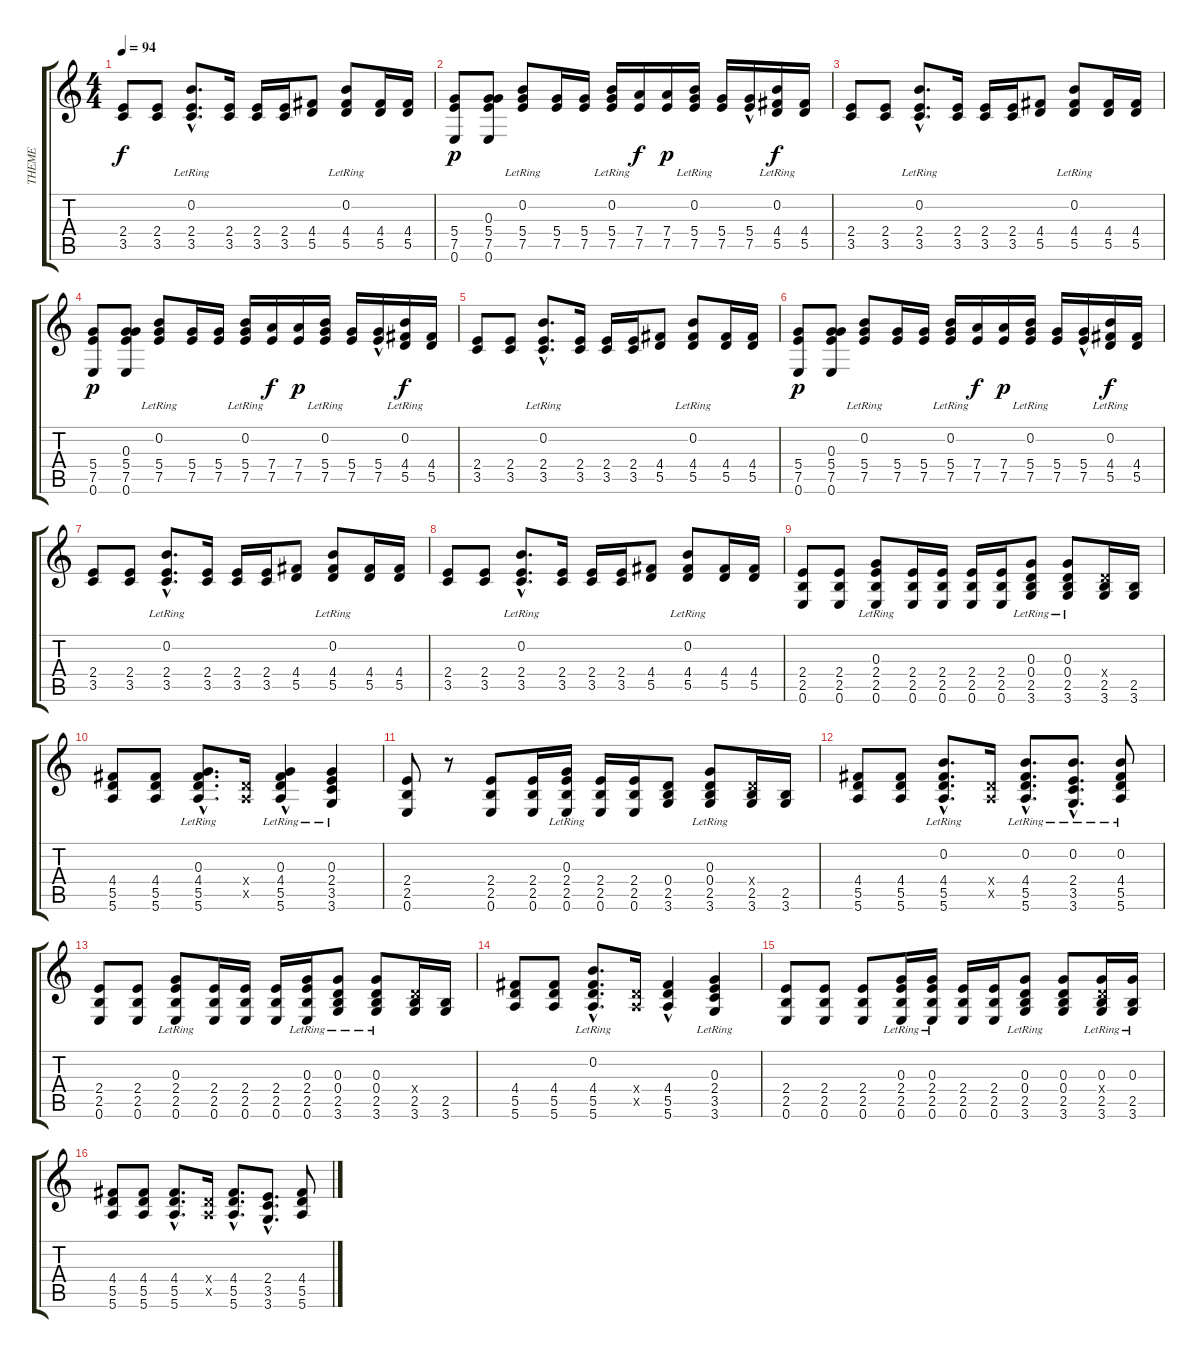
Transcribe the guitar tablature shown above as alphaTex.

\track ("THEME" "THEME") {instrument acousticguitarsteel}
\staff {score tabs}
\tuning (E4 B3 G3 D3 A2 E2) {hide}
\ts (4 4)
\tempo 94
\clef g2
\ks c
(2.4 3.5).8{dy f} (2.4 3.5).8 (0.2{hac lr} 2.4{hac} 3.5{hac}).8{d} (2.4 3.5).16 (2.4 3.5).16 (2.4 3.5).16 (4.4 5.5).8 (0.2{lr} 4.4 5.5).8 (4.4 5.5).16 (4.4 5.5).16 |
(5.4 7.5 0.6).8{dy p} (0.3 5.4 7.5 0.6).8 (0.2{lr} 5.4 7.5).8 (5.4 7.5).16 (5.4 7.5).16 (0.2{lr} 5.4 7.5).16 (7.4 7.5).16{dy f} (7.4 7.5).16{dy p} (0.2{lr} 5.4 7.5).16 (5.4 7.5).16 (5.4{hac} 7.5).16 (0.2{lr} 4.4 5.5).16{dy f} (4.4 5.5).16 |
(2.4 3.5).8 (2.4 3.5).8 (0.2{hac lr} 2.4{hac} 3.5{hac}).8{d} (2.4 3.5).16 (2.4 3.5).16 (2.4 3.5).16 (4.4 5.5).8 (0.2{lr} 4.4 5.5).8 (4.4 5.5).16 (4.4 5.5).16 |
(5.4 7.5 0.6).8{dy p} (0.3 5.4 7.5 0.6).8 (0.2{lr} 5.4 7.5).8 (5.4 7.5).16 (5.4 7.5).16 (0.2{lr} 5.4 7.5).16 (7.4 7.5).16{dy f} (7.4 7.5).16{dy p} (0.2{lr} 5.4 7.5).16 (5.4 7.5).16 (5.4{hac} 7.5).16 (0.2{lr} 4.4 5.5).16{dy f} (4.4 5.5).16 |
(2.4 3.5).8 (2.4 3.5).8 (0.2{hac lr} 2.4{hac} 3.5{hac}).8{d} (2.4 3.5).16 (2.4 3.5).16 (2.4 3.5).16 (4.4 5.5).8 (0.2{lr} 4.4 5.5).8 (4.4 5.5).16 (4.4 5.5).16 |
(5.4 7.5 0.6).8{dy p} (0.3 5.4 7.5 0.6).8 (0.2{lr} 5.4 7.5).8 (5.4 7.5).16 (5.4 7.5).16 (0.2{lr} 5.4 7.5).16 (7.4 7.5).16{dy f} (7.4 7.5).16{dy p} (0.2{lr} 5.4 7.5).16 (5.4 7.5).16 (5.4{hac} 7.5).16 (0.2{lr} 4.4 5.5).16{dy f} (4.4 5.5).16 |
(2.4 3.5).8 (2.4 3.5).8 (0.2{hac lr} 2.4{hac} 3.5{hac}).8{d} (2.4 3.5).16 (2.4 3.5).16 (2.4 3.5).16 (4.4 5.5).8 (0.2{lr} 4.4 5.5).8 (4.4 5.5).16 (4.4 5.5).16 |
(2.4 3.5).8 (2.4 3.5).8 (0.2{hac lr} 2.4{hac} 3.5{hac}).8{d} (2.4 3.5).16 (2.4 3.5).16 (2.4 3.5).16 (4.4 5.5).8 (0.2{lr} 4.4 5.5).8 (4.4 5.5).16 (4.4 5.5).16 |
(2.4 2.5 0.6).8 (2.4 2.5 0.6).8 (0.3{lr} 2.4 2.5 0.6).8 (2.4 2.5 0.6).16 (2.4 2.5 0.6).16 (2.4 2.5 0.6).16 (2.4 2.5 0.6).16 (0.3{lr} 0.4 2.5 3.6).8 (0.3{lr} 0.4 2.5 3.6).8 (0.4{x} 2.5 3.6).16 (2.5 3.6).16 |
(4.4 5.5 5.6).8 (4.4 5.5 5.6).8 (0.3{hac lr} 4.4{hac} 5.5{hac} 5.6{hac}).8{d} (0.4{x} 0.5{x}).16 (0.3{lr} 4.4{hac} 5.5 5.6).4 (0.3{lr} 2.4 3.5 3.6).4 |
(2.4 2.5 0.6).8 r.8 (2.4 2.5 0.6).8 (2.4 2.5 0.6).16 (0.3{lr} 2.4 2.5 0.6).16 (2.4 2.5 0.6).16 (2.4 2.5 0.6).16 (0.4 2.5 3.6).8 (0.3{lr} 0.4 2.5 3.6).8 (0.4{x} 2.5 3.6).16 (2.5 3.6).16 |
(4.4 5.5 5.6).8 (4.4 5.5 5.6).8 (0.2{hac lr} 4.4{hac} 5.5{hac} 5.6{hac}).8{d} (0.4{x} 0.5{x}).16 (0.2{hac lr} 4.4{hac} 5.5{hac} 5.6{hac}).8{d} (0.2{hac lr} 2.4{hac} 3.5{hac} 3.6{hac}).8{d} (0.2{lr} 4.4 5.5 5.6).8 |
(2.4 2.5 0.6).8 (2.4 2.5 0.6).8 (0.3{lr} 2.4 2.5 0.6).8 (2.4 2.5 0.6).16 (2.4 2.5 0.6).16 (2.4 2.5 0.6).16 (0.3{lr} 2.4 2.5 0.6).16 (0.3{lr} 0.4 2.5 3.6).8 (0.3{lr} 0.4 2.5 3.6).8 (0.4{x} 2.5 3.6).16 (2.5 3.6).16 |
(4.4 5.5 5.6).8 (4.4 5.5 5.6).8 (0.2{hac lr} 4.4{hac} 5.5{hac} 5.6{hac}).8{d} (0.4{x} 0.5{x}).16 (4.4{hac} 5.5 5.6).4 (0.3{lr} 2.4 3.5 3.6).4 |
(2.4 2.5 0.6).8 (2.4 2.5 0.6).8 (2.4 2.5 0.6).8 (0.3{lr} 2.4 2.5 0.6).16 (0.3{lr} 2.4 2.5 0.6).16 (2.4 2.5 0.6).16 (2.4 2.5 0.6).16 (0.3{lr} 0.4 2.5 3.6).8 (0.3 0.4 2.5 3.6).8 (0.3{lr} 0.4{x} 2.5 3.6).16 (0.3{lr} 2.5 3.6).16 |
(4.4 5.5 5.6).8 (4.4 5.5 5.6).8 (4.4{hac} 5.5{hac} 5.6{hac}).8{d} (0.4{x} 0.5{x}).16 (4.4{hac} 5.5{hac} 5.6{hac}).8{d} (2.4{hac} 3.5{hac} 3.6{hac}).8{d} (4.4 5.5 5.6).8
